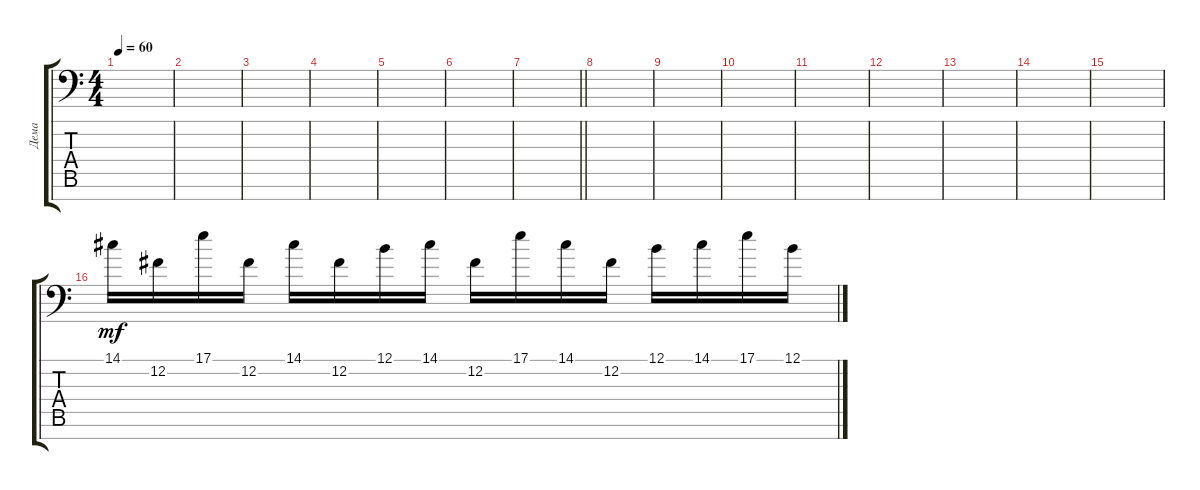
\track ("Дема" "Дема") {instrument stringensemble1}
\staff {score tabs}
\tuning (B3 Gb3 D3 A2 E2 B1 Gb1) {hide}
\ts (4 4)
\tempo 60
\clef f4
\ks c
|
|
|
|
|
|
\barLineRight lightlight
|
|
|
|
|
|
|
|
|
14.1.16{dy mf volume 11} 12.2.16 17.1.16 12.2.16 14.1.16 12.2.16 12.1.16 14.1.16 12.2.16 17.1.16 14.1.16 12.2.16 12.1.16 14.1.16 17.1.16 12.1.16
